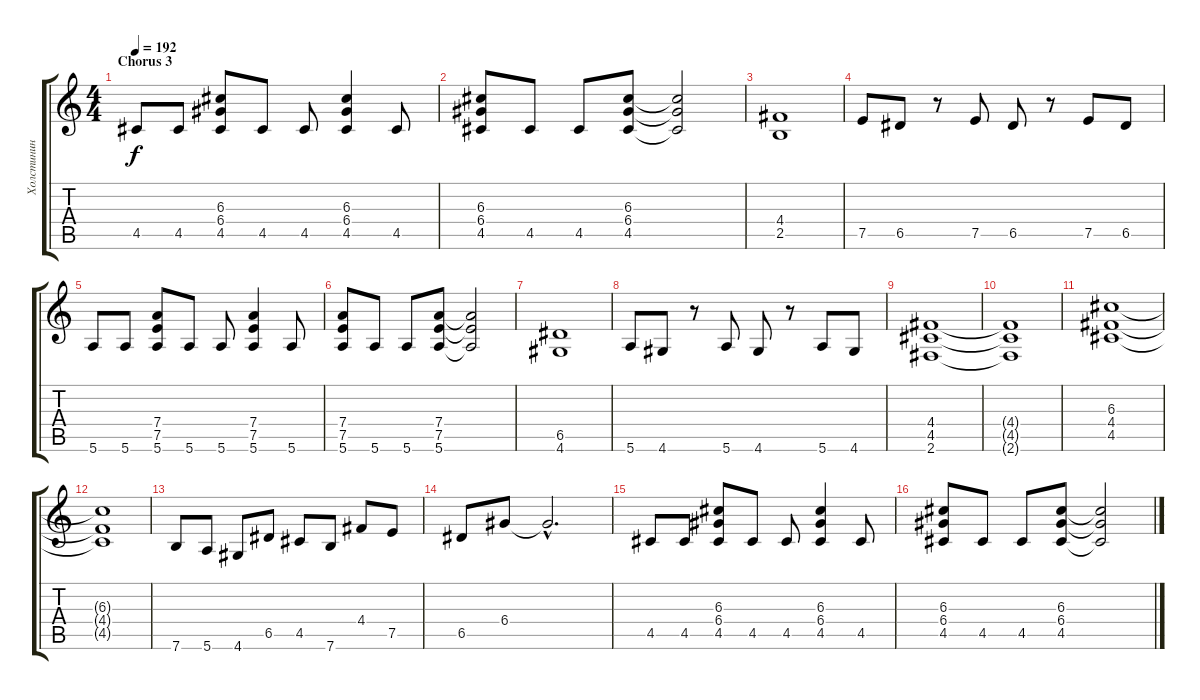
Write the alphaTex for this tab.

\track ("Холстинин" "Холстинин") {instrument distortionguitar}
\staff {score tabs}
\tuning (E4 B3 G3 D3 A2 E2) {hide}
\ts (4 4)
\section ("" "Chorus 3")
\tempo 192
\clef g2
\ks c
4.5.8{dy f} 4.5.8 (6.3 6.4 4.5).8 4.5.8 4.5.8 (6.3 6.4 4.5).4 4.5.8 |
(6.3 6.4 4.5).8 4.5.8 4.5.8 (6.3 6.4 4.5).8 (6.3{t} 6.4{t} 4.5{t}).2 |
(4.4 2.5).1 |
7.5.8 6.5.8 r.8 7.5.8 6.5.8 r.8 7.5.8 6.5.8 |
5.6.8 5.6.8 (7.4 7.5 5.6).8 5.6.8 5.6.8 (7.4 7.5 5.6).4 5.6.8 |
(7.4 7.5 5.6).8 5.6.8 5.6.8 (7.4 7.5 5.6).8 (7.4{t} 7.5{t} 5.6{t}).2 |
(6.5 4.6).1 |
5.6.8 4.6.8 r.8 5.6.8 4.6.8 r.8 5.6.8 4.6.8 |
(4.4 4.5 2.6).1 |
(4.4{t} 4.5{t} 2.6{t}).1 |
(6.3 4.4 4.5).1 |
(6.3{t} 4.4{t} 4.5{t}).1 |
7.6.8 5.6.8 4.6.8 6.5.8 4.5.8 7.6.8 4.4.8 7.5.8 |
6.5.8 6.4.8 6.4{hac t}.2{d} |
4.5.8 4.5.8 (6.3 6.4 4.5).8 4.5.8 4.5.8 (6.3 6.4 4.5).4 4.5.8 |
(6.3 6.4 4.5).8 4.5.8 4.5.8 (6.3 6.4 4.5).8 (6.3{t} 6.4{t} 4.5{t}).2
